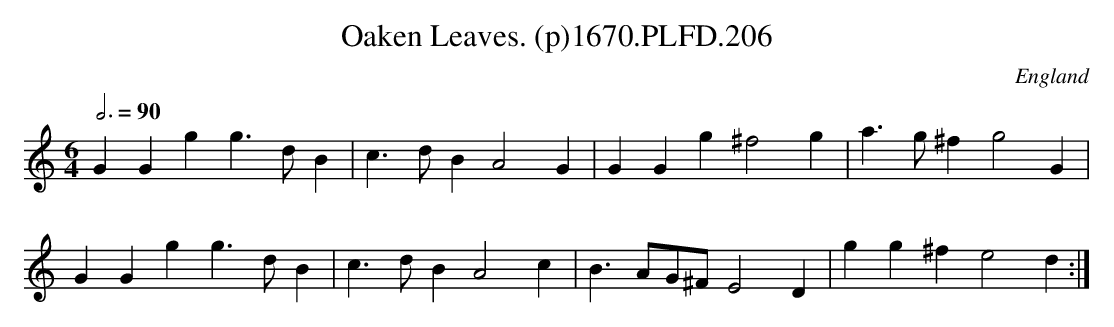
X:1
T:Oaken Leaves. (p)1670.PLFD.206
M:6/4
L:1/4
Q:3/4=90
O:England
K:C
GGgg>dB|c>dBA2G|GGg^f2g|a>g^fg2G|
GGgg>dB|c>dBA2c|B>AG/^F/E2D|gg^fe2d:|
